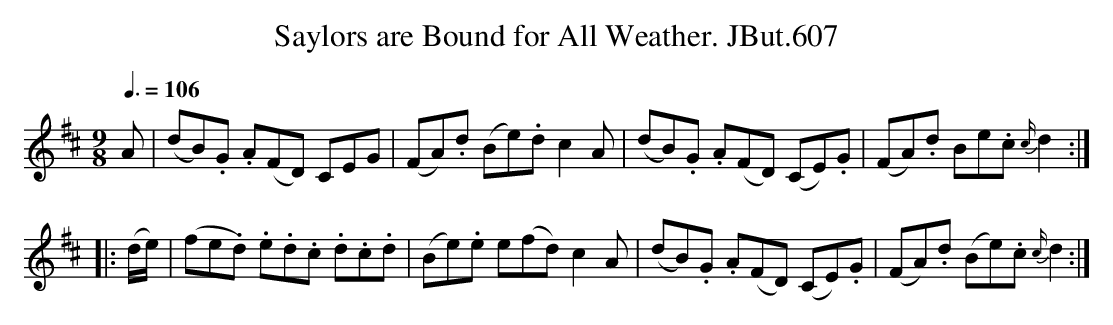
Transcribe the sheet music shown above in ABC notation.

X:1
T:Saylors are Bound for All Weather. JBut.607
M:9/8
L:1/8
Q:3/8=106
K:D
A|(dB).G .A(FD) CEG|(FA).d (Be).d c2A|(dB).G .A(FD) (CE).G|(FA).d Be.c{c/}d2:|
|:(d/e/)|(fe.d) .e.d.c .d.c.d|(Be).e ,e(fd) c2A|(dB).G .A(FD) (CE).G|(FA).d (Be).c {c/}d2:|
